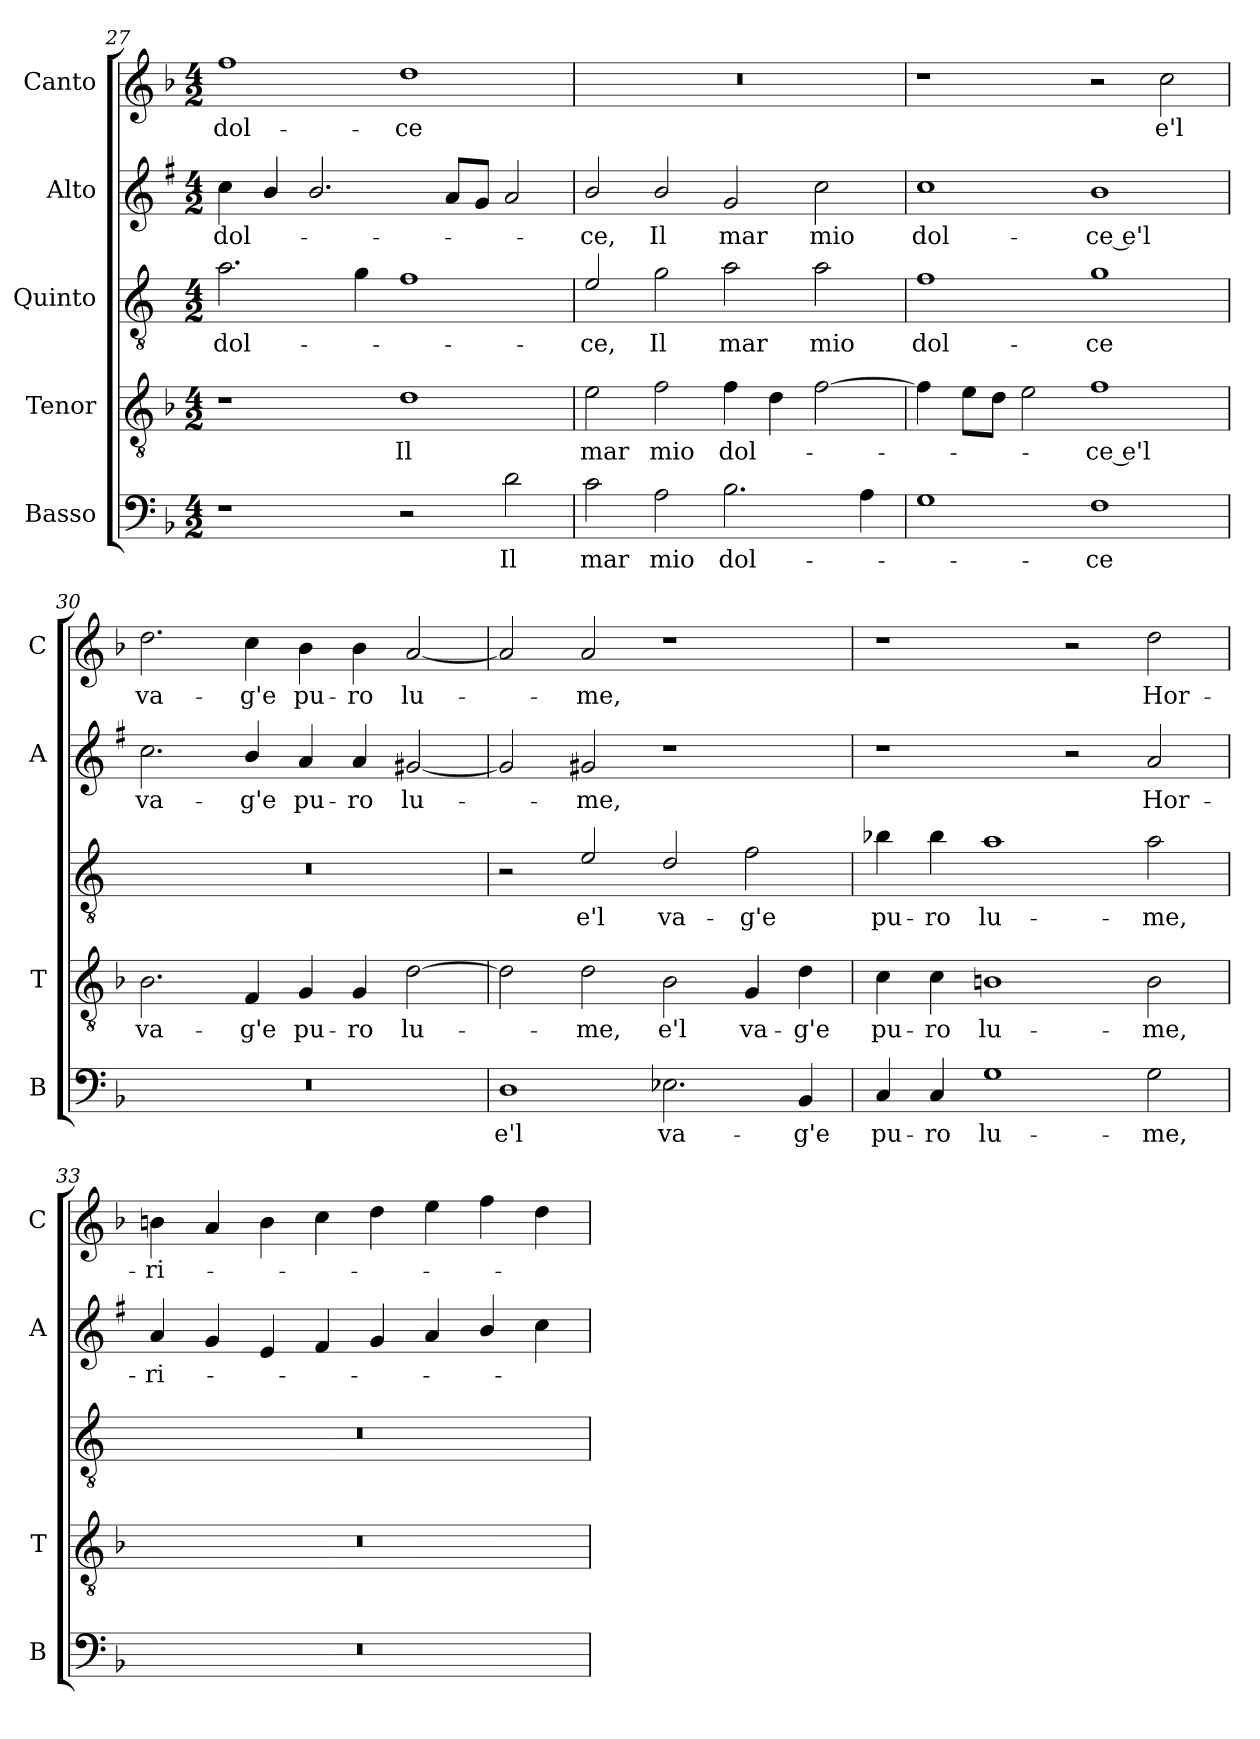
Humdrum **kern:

**kern	**text	**kern	**text	**kern	**text	**kern	**text	**kern	**text
*part5	*part5	*part4	*part4	*part3	*part3	*part2	*part2	*part1	*part1
*staff5	*staff5	*staff4	*staff4	*staff3	*staff3	*staff2	*staff2	*staff1	*staff1
*I"Basso	*	*I"Tenor	*	*I"Quinto	*	*I"Alto	*	*I"Canto	*
*I'B	*	*I'T	*	*	*	*I'A	*	*I'C	*
*clefF4	*	*clefGv2	*	*clefGv2	*	*clefG2	*	*clefG2	*
*	*	*	*	*ITrd4c7	*	*ITrd1c2	*	*	*
*k[b-]	*	*k[b-]	*	*k[b-]	*	*k[b-]	*	*k[b-]	*
*F:	*	*F:	*	*F:	*	*F:	*	*F:	*
*M4/2	*	*M4/2	*	*M4/2	*	*M4/2	*	*M4/2	*
=27	=27	=27	=27	=27	=27	=27	=27	=27	=27
!	!	!	!	!	!LO:LY:b	!	!LO:LY:b	!	!LO:LY:b
1r	.	1r	.	2.d\	dol-	4b-\	dol-	1ff	dol-
.	.	.	.	.	.	4a/	.	.	.
.	.	.	.	.	.	2.a/	.	.	.
.	.	.	.	4c\	.	.	.	.	.
!	!	!	!LO:LY:b	!	!	!	!	!	!LO:LY:b
2r	.	1d	Il	1B-	.	.	.	1dd	-ce
.	.	.	.	.	.	8g/L	.	.	.
.	.	.	.	.	.	8f/J	.	.	.
!	!LO:LY:b	!	!	!	!	!	!	!	!
2d\	Il	.	.	.	.	2g/	.	.	.
=28	=28	=28	=28	=28	=28	=28	=28	=28	=28
!	!LO:LY:b	!	!LO:LY:b	!	!LO:LY:b	!	!LO:LY:b	!	!
2c\	mar	2e\	mar	2A/	-ce,	2a/	-ce,	0r	.
!	!LO:LY:b	!	!LO:LY:b	!	!LO:LY:b	!	!LO:LY:b	!	!
2A\	mio	2f\	mio	2c\	Il	2a/	Il	.	.
!	!LO:LY:b	!	!LO:LY:b	!	!LO:LY:b	!	!LO:LY:b	!	!
2.B-\	dol-	4f\	dol-	2d\	mar	2f/	mar	.	.
.	.	4d\	.	.	.	.	.	.	.
!	!	!	!	!	!LO:LY:b	!	!LO:LY:b	!	!
.	.	[2f\	.	2d\	mio	2b-\	mio	.	.
4A\	.	.	.	.	.	.	.	.	.
=29	=29	=29	=29	=29	=29	=29	=29	=29	=29
!	!	!	!	!	!LO:LY:b	!	!LO:LY:b	!	!
1G	.	4f\]	.	1B-	dol-	1b-	dol-	1r	.
.	.	8e\L	.	.	.	.	.	.	.
.	.	8d\J	.	.	.	.	.	.	.
.	.	2e\	.	.	.	.	.	.	.
!	!LO:LY:b	!	!LO:LY:b	!	!LO:LY:b	!	!LO:LY:b	!	!
1F	-ce	1f	-ce e'l	1c	-ce	1a	-ce e'l	2r	.
!	!	!	!	!	!	!	!	!	!LO:LY:b
.	.	.	.	.	.	.	.	2cc\	e'l
=30	=30	=30	=30	=30	=30	=30	=30	=30	=30
!	!	!	!LO:LY:b	!	!	!	!LO:LY:b	!	!LO:LY:b
0r	.	2.B-\	va-	0r	.	2.b-\	va-	2.dd\	va-
!	!	!	!LO:LY:b	!	!	!	!LO:LY:b	!	!LO:LY:b
.	.	4F/	-g'e	.	.	4a/	-g'e	4cc\	-g'e
!	!	!	!LO:LY:b	!	!	!	!LO:LY:b	!	!LO:LY:b
.	.	4G/	pu-	.	.	4g/	pu-	4b-\	pu-
!	!	!	!LO:LY:b	!	!	!	!LO:LY:b	!	!LO:LY:b
.	.	4G/	-ro	.	.	4g/	-ro	4b-\	-ro
!	!	!	!LO:LY:b	!	!	!	!LO:LY:b	!	!LO:LY:b
.	.	[2d\	lu-	.	.	[2f#X/	lu-	[2a/	lu-
!!LO:PB:g=z
=31	=31	=31	=31	=31	=31	=31	=31	=31	=31
!	!LO:LY:b	!	!	!	!	!	!	!	!
1D	e'l	2d\]	.	2r	.	2f#/]	.	2a/]	.
!	!	!	!LO:LY:b	!	!LO:LY:b	!	!LO:LY:b	!	!LO:LY:b
.	.	2d\	-me,	2A/	e'l	2f#X/	-me,	2a/	-me,
!	!LO:LY:b	!	!LO:LY:b	!	!LO:LY:b	!	!	!	!
2.E-X\	va-	2B-\	e'l	2G/	va-	1r	.	1r	.
!	!	!	!LO:LY:b	!	!LO:LY:b	!	!	!	!
.	.	4G/	va-	2B-\	-g'e	.	.	.	.
!	!LO:LY:b	!	!LO:LY:b	!	!	!	!	!	!
4BB-/	-g'e	4d\	-g'e	.	.	.	.	.	.
=32	=32	=32	=32	=32	=32	=32	=32	=32	=32
!	!LO:LY:b	!	!LO:LY:b	!	!LO:LY:b	!	!	!	!
4C/	pu-	4c\	pu-	4e-X\	pu-	1r	.	1r	.
!	!LO:LY:b	!	!LO:LY:b	!	!LO:LY:b	!	!	!	!
4C/	-ro	4c\	-ro	4e-\	-ro	.	.	.	.
!	!LO:LY:b	!	!LO:LY:b	!	!LO:LY:b	!	!	!	!
1G	lu-	1Bn	lu-	1d	lu-	.	.	.	.
.	.	.	.	.	.	2r	.	2r	.
!	!LO:LY:b	!	!LO:LY:b	!	!LO:LY:b	!	!LO:LY:b	!	!LO:LY:b
2G\	-me,	2B\	-me,	2d\	-me,	2g/	Hor-	2dd\	Hor-
=33	=33	=33	=33	=33	=33	=33	=33	=33	=33
!	!	!	!	!	!	!	!LO:LY:b	!	!LO:LY:b
0r	.	0r	.	0r	.	4g/	-ri-	4bn\	-ri-
.	.	.	.	.	.	4f/	.	4a/	.
.	.	.	.	.	.	4d/	.	4b\	.
.	.	.	.	.	.	4e/	.	4cc\	.
.	.	.	.	.	.	4f/	.	4dd\	.
.	.	.	.	.	.	4g/	.	4ee\	.
.	.	.	.	.	.	4a/	.	4ff\	.
.	.	.	.	.	.	4b-\	.	4dd\	.
=	=	=	=	=	=	=	=	=	=
*-	*-	*-	*-	*-	*-	*-	*-	*-	*-
